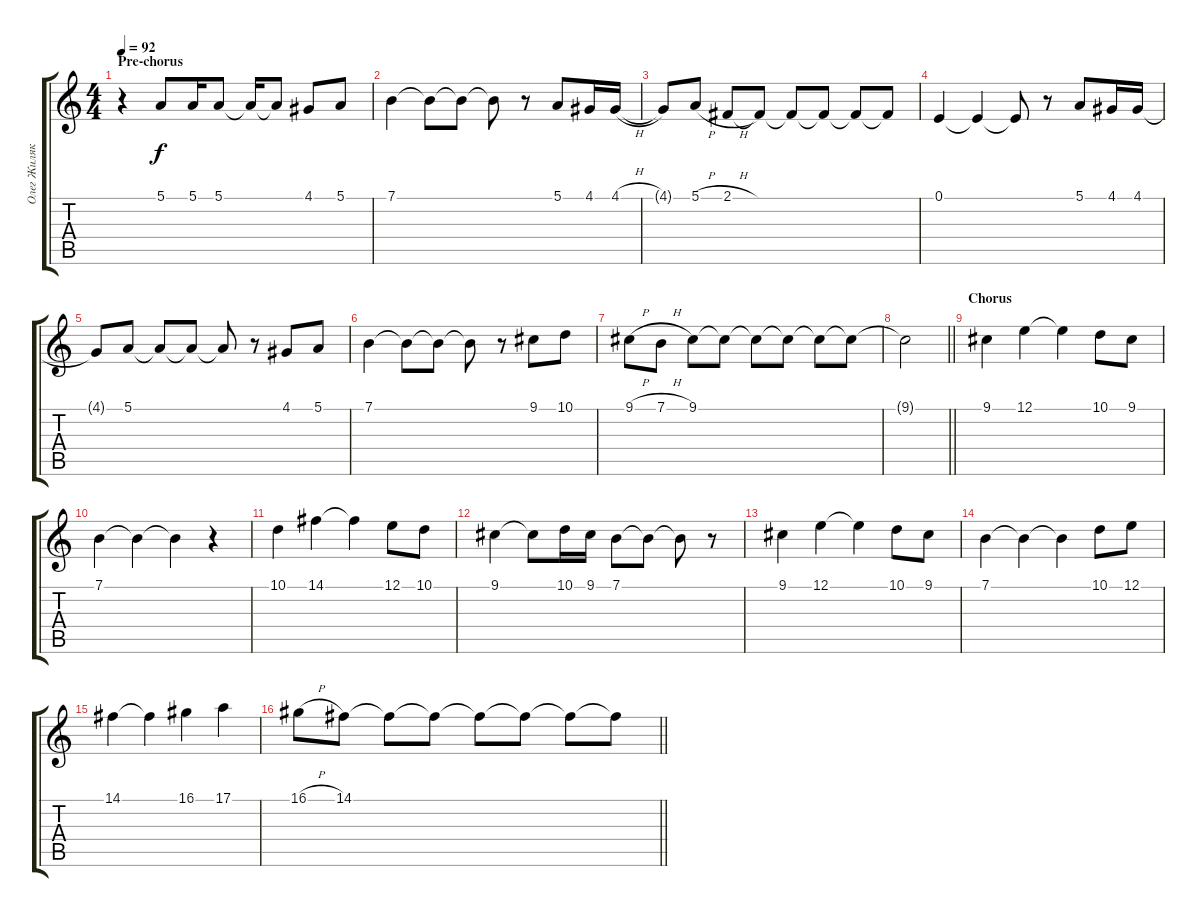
\track ("Олег Жиляков" "Олег Жиляк") {instrument baritonesax}
\staff {score tabs}
\tuning (E4 B3 G3 D3 A2 E2) {hide}
\ts (4 4)
\section ("" "Pre-chorus")
\tempo 92
\clef g2
\ks c
r.4{dy f} 5.1.8 5.1.16 5.1.8 5.1{t}.16 5.1{t}.8 4.1.8 5.1.8 |
7.1.4 7.1{t}.8 7.1{t}.8 7.1{t}.8 r.8 5.1.8 4.1.16 4.1{h}.16 |
4.1{t}.8 5.1{h}.8 2.1{h}.8 2.1{t}.8 2.1{t}.8 2.1{t}.8 2.1{t}.8 2.1{t}.8 |
0.1.4 0.1{t}.4 0.1{t}.8 r.8 5.1.8 4.1.16 4.1.16 |
4.1{t}.8 5.1.8 5.1{t}.8 5.1{t}.8 5.1{t}.8 r.8 4.1.8 5.1.8 |
7.1.4 7.1{t}.8 7.1{t}.8 7.1{t}.8 r.8 9.1.8 10.1.8 |
9.1{h}.8 7.1{h}.8 9.1.8 9.1{t}.8 9.1{t}.8 9.1{t}.8 9.1{t}.8 9.1{t}.8 |
\barLineRight lightlight
9.1{t}.2 |
\section ("" "Chorus")
9.1.4 12.1.4 12.1{t}.4 10.1.8 9.1.8 |
7.1.4 7.1{t}.4 7.1{t}.4 r.4 |
10.1.4 14.1.4 14.1{t}.4 12.1.8 10.1.8 |
9.1.4 9.1{t}.8 10.1.16 9.1.16 7.1.8 7.1{t}.8 7.1{t}.8 r.8 |
9.1.4 12.1.4 12.1{t}.4 10.1.8 9.1.8 |
7.1.4 7.1{t}.4 7.1{t}.4 10.1.8 12.1.8 |
14.1.4 14.1{t}.4 16.1.4 17.1.4 |
\barLineRight lightlight
16.1{h}.8 14.1.8 14.1{t}.8 14.1{t}.8 14.1{t}.8 14.1{t}.8 14.1{t}.8 14.1{t}.8
